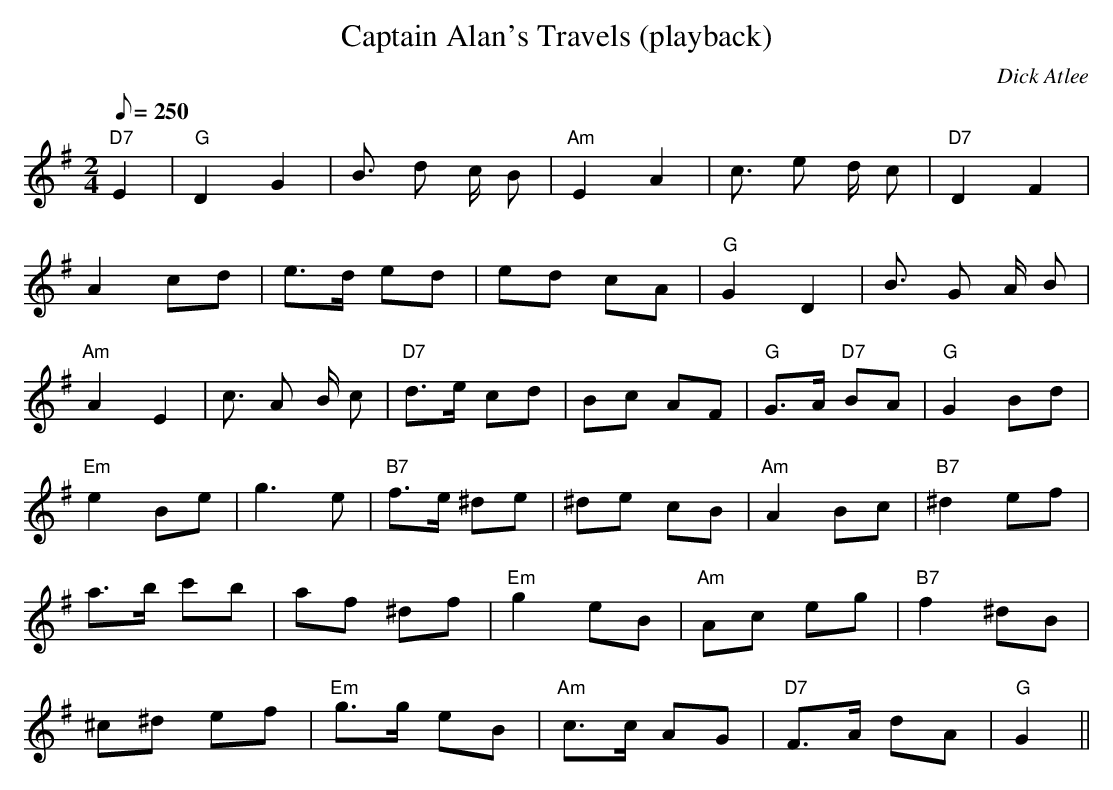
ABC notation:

X:1
T:Captain Alan's Travels (playback)
M:2/4
L:1/8
Q:1/8=250
C:Dick Atlee
K:G
"D7" E2 | "G" D2 G2 | B3/2 d c/2 B | "Am" E2 A2 | c3/2 e d/2 c | "D7" D2 F2 |!
 A2 cd | e>d ed | ed cA | "G" G2 D2 | B3/2 G A/2 B | !
"Am" A2 E2 | c3/2 A B/2 c |
"D7" d>e cd | Bc AF | "G" G>A "D7" BA | "G" G2 Bd | !
"Em" e2 Be | g3 e | "B7" f>e ^de | ^de cB | "Am" A2 Bc | "B7" ^d2 ef | !
a>b c'b | af ^df | "Em" g2 eB | "Am" Ac eg | "B7" f2 ^dB | !
^c^d ef | "Em" g3/2g/2 eB | "Am" c3/2c/2 AG | "D7" F>A dA | "G" G2 ||
